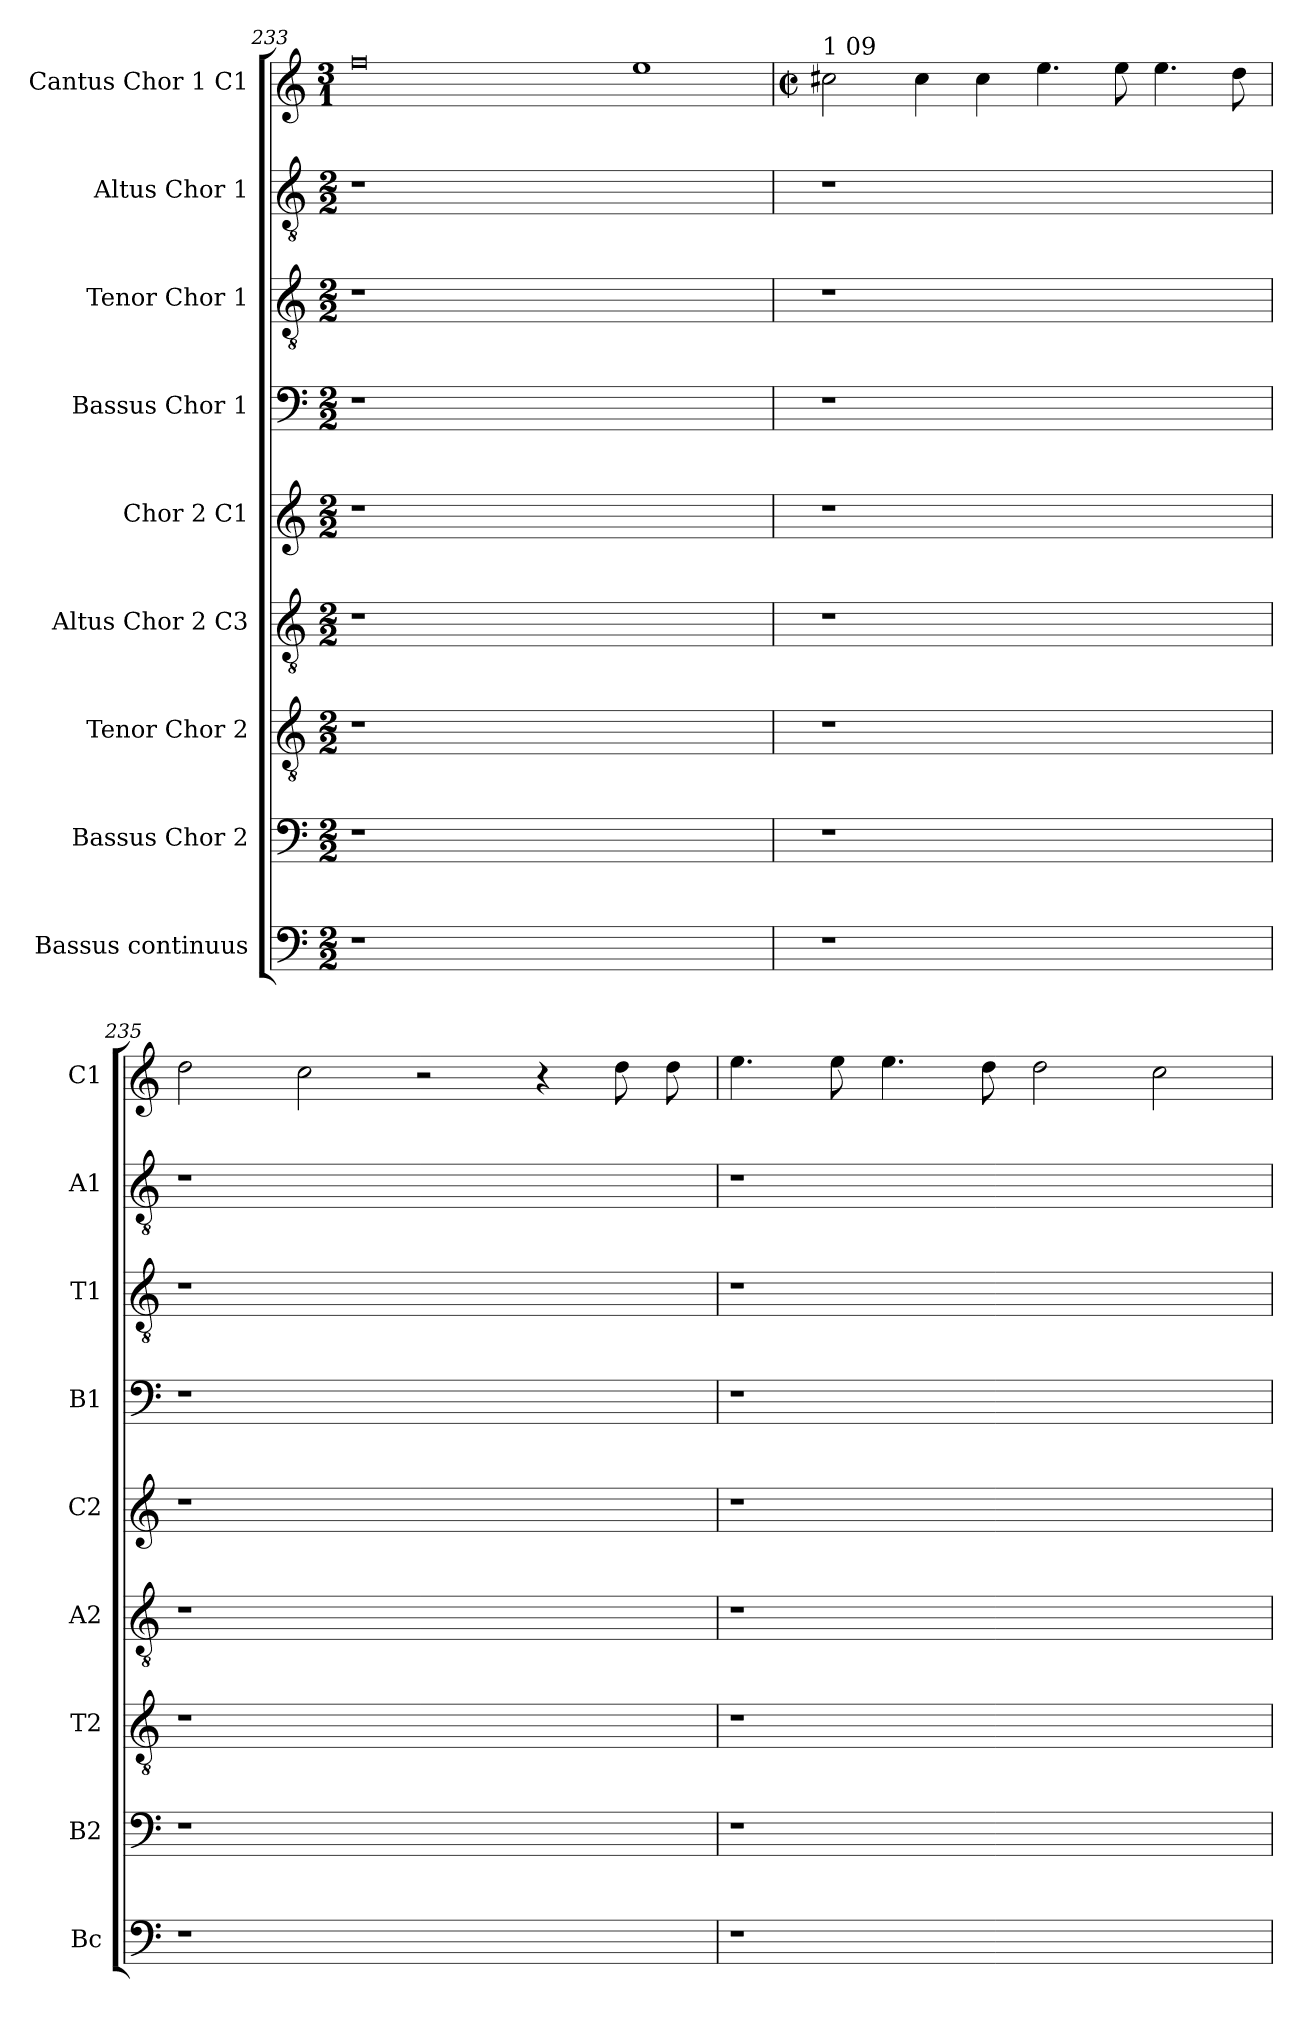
**kern	**kern	**kern	**kern	**kern	**kern	**kern	**kern	**kern
*part9	*part8	*part7	*part6	*part5	*part4	*part3	*part2	*part1
*staff9	*staff8	*staff7	*staff6	*staff5	*staff4	*staff3	*staff2	*staff1
*I"Bassus continuus	*I"Bassus Chor 2	*I"Tenor Chor 2	*I"Altus Chor 2 C3	*I"Chor 2 C1	*I"Bassus Chor 1	*I"Tenor Chor 1	*I"Altus Chor 1	*I"Cantus Chor 1 C1
*I'Bc	*I'B2	*I'T2	*I'A2	*I'C2	*I'B1	*I'T1	*I'A1	*I'C1
*clefF4	*clefF4	*clefGv2	*clefGv2	*clefG2	*clefF4	*clefGv2	*clefGv2	*clefG2
*ITrd7c12	*	*	*	*	*	*	*	*
*k[]	*k[]	*k[]	*k[]	*k[]	*k[]	*k[]	*k[]	*k[]
*C:	*C:	*C:	*C:	*C:	*C:	*C:	*C:	*C:
*M2/2	*M2/2	*M2/2	*M2/2	*M2/2	*M2/2	*M2/2	*M2/2	*M3/1
=233	=233	=233	=233	=233	=233	=233	=233	=233
1r	1r	1r	1r	1r	1r	1r	1r	0ff
0ryy	0ryy	0ryy	0ryy	0ryy	0ryy	0ryy	0ryy	.
.	.	.	.	.	.	.	.	1ee
!!LO:LB:g=z
=234	=234	=234	=234	=234	=234	=234	=234	=234
*	*	*	*	*	*	*	*	*M2/2
*	*	*	*	*	*	*	*	*met(c|)
!	!	!	!	!	!	!	!	!LO:TX:a:t=1 09
1r	1r	1r	1r	1r	1r	1r	1r	2cc#X\
.	.	.	.	.	.	.	.	4cc#\
.	.	.	.	.	.	.	.	4cc#\
1ryy	1ryy	1ryy	1ryy	1ryy	1ryy	1ryy	1ryy	4.ee\
.	.	.	.	.	.	.	.	8ee\
.	.	.	.	.	.	.	.	4.ee\
.	.	.	.	.	.	.	.	8dd\
=235	=235	=235	=235	=235	=235	=235	=235	=235
1r	1r	1r	1r	1r	1r	1r	1r	2dd\
.	.	.	.	.	.	.	.	2cc\
1ryy	1ryy	1ryy	1ryy	1ryy	1ryy	1ryy	1ryy	2r
.	.	.	.	.	.	.	.	4r
.	.	.	.	.	.	.	.	8dd\
.	.	.	.	.	.	.	.	8dd\
=236	=236	=236	=236	=236	=236	=236	=236	=236
1r	1r	1r	1r	1r	1r	1r	1r	4.ee\
.	.	.	.	.	.	.	.	8ee\
.	.	.	.	.	.	.	.	4.ee\
.	.	.	.	.	.	.	.	8dd\
1ryy	1ryy	1ryy	1ryy	1ryy	1ryy	1ryy	1ryy	2dd\
.	.	.	.	.	.	.	.	2cc\
=	=	=	=	=	=	=	=	=
*-	*-	*-	*-	*-	*-	*-	*-	*-
